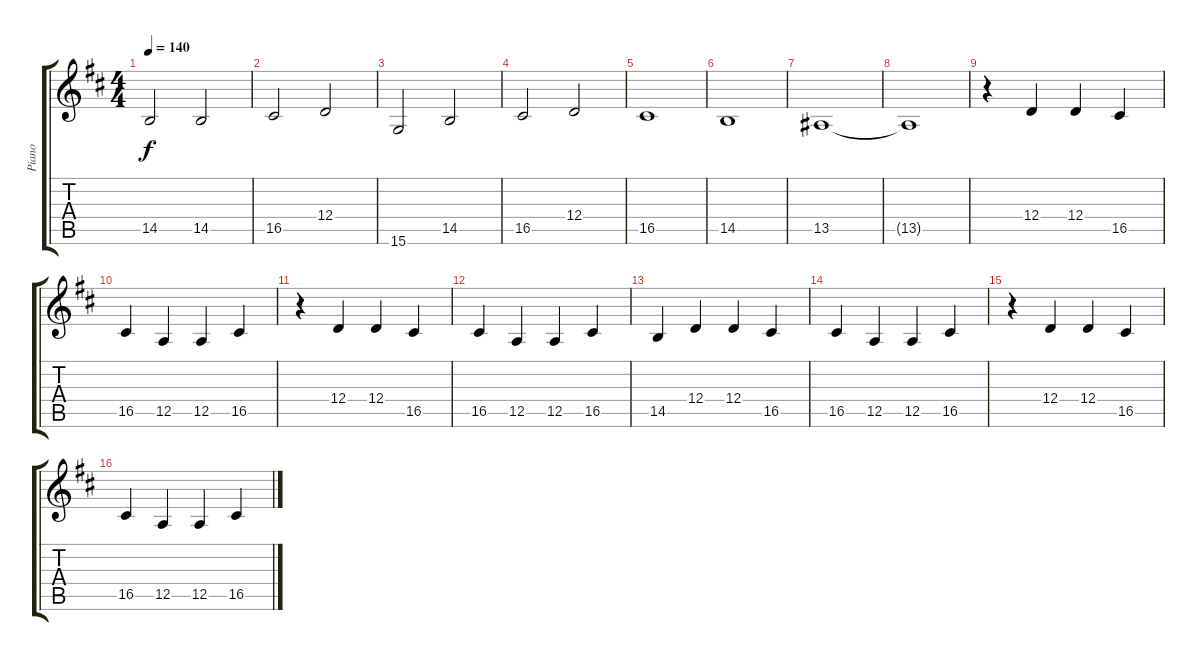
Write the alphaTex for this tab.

\track ("Piano" "Piano") {instrument acousticgrandpiano}
\staff {score tabs}
\tuning (E4 B3 G3 D3 A2 E2) {hide}
\ts (4 4)
\tempo 140
\clef g2
\ks d
14.5.2{dy f} 14.5.2 |
16.5.2 12.4.2 |
15.6.2 14.5.2 |
16.5.2 12.4.2 |
16.5.1 |
14.5.1 |
13.5.1 |
13.5{t}.1 |
r.4 12.4.4 12.4.4 16.5.4 |
16.5.4 12.5.4 12.5.4 16.5.4 |
r.4 12.4.4 12.4.4 16.5.4 |
16.5.4 12.5.4 12.5.4 16.5.4 |
14.5.4 12.4.4 12.4.4 16.5.4 |
16.5.4 12.5.4 12.5.4 16.5.4 |
r.4 12.4.4 12.4.4 16.5.4 |
16.5.4 12.5.4 12.5.4 16.5.4
